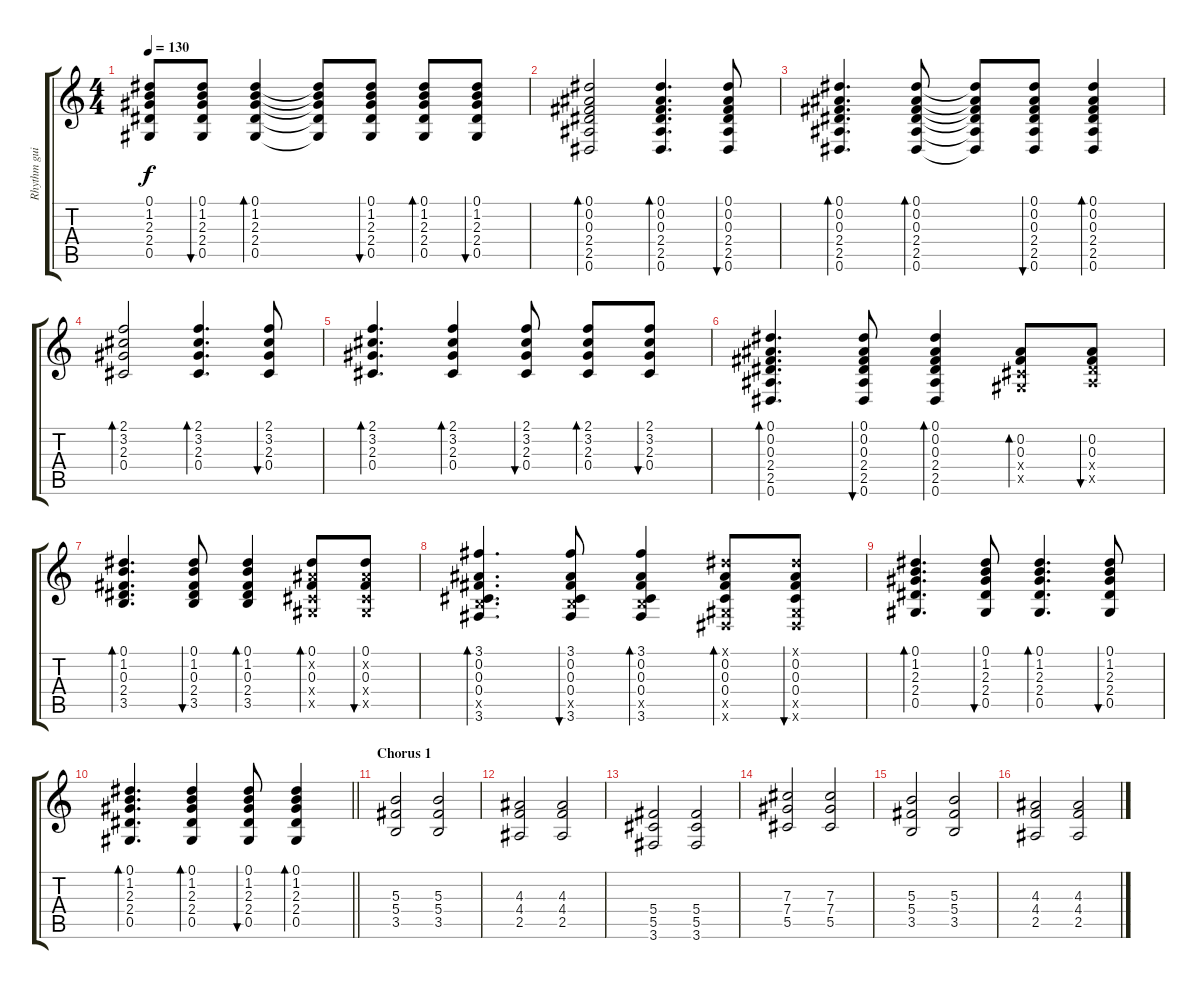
\track ("Rhythm guitar" "Rhythm gui") {instrument overdrivenguitar}
\staff {score tabs}
\tuning (Eb4 Bb3 Gb3 Db3 Ab2 Eb2) {hide}
\ts (4 4)
\tempo 130
\clef g2
\ks c
(0.1{t} 1.2{t} 2.3{t} 2.4{t} 0.5{t}).8{dy f} (0.1 1.2 2.3 2.4 0.5).8{bu 30} (0.1 1.2 2.3 2.4 0.5).4{bd 30} (0.1{t} 1.2{t} 2.3{t} 2.4{t} 0.5{t}).8 (0.1 1.2 2.3 2.4 0.5).8{bu 30} (0.1 1.2 2.3 2.4 0.5).8{bd 30} (0.1 1.2 2.3 2.4 0.5).8{bu 30} |
(0.1 0.2 0.3 2.4 2.5 0.6).2{bd 30} (0.1 0.2 0.3 2.4 2.5 0.6).4{d bd 30} (0.1 0.2 0.3 2.4 2.5 0.6).8{bu 30} |
(0.1 0.2 0.3 2.4 2.5 0.6).4{d bd 30} (0.1 0.2 0.3 2.4 2.5 0.6).8{bd 30} (0.1{t} 0.2{t} 0.3{t} 2.4{t} 2.5{t} 0.6{t}).8 (0.1 0.2 0.3 2.4 2.5 0.6).8{bu 30} (0.1 0.2 0.3 2.4 2.5 0.6).4{bd 30} |
(2.1 3.2 2.3 0.4).2{bd 30} (2.1 3.2 2.3 0.4).4{d bd 30} (2.1 3.2 2.3 0.4).8{bu 30} |
(2.1 3.2 2.3 0.4).4{d bd 30} (2.1 3.2 2.3 0.4).4{bd 30} (2.1 3.2 2.3 0.4).8{bu 30} (2.1 3.2 2.3 0.4).8{bd 30} (2.1 3.2 2.3 0.4).8{bu 30} |
(0.1 0.2 0.3 2.4 2.5 0.6).4{d bd 30} (0.1 0.2 0.3 2.4 2.5 0.6).8{bu 30} (0.1 0.2 0.3 2.4 2.5 0.6).4{bd 30} (0.2 0.3 0.4{x} 0.5{x}).8{bd 30} (0.2 0.3 2.4{x} 2.5{x}).8{bu 30} |
(0.1 1.2 0.3 2.4 3.5).4{d bd 30} (0.1 1.2 0.3 2.4 3.5).8{bu 30} (0.1 1.2 0.3 2.4 3.5).4{bd 30} (0.1 0.2{x} 0.3 0.4{x} 0.5{x}).8{bd 30} (0.1 0.2{x} 0.3 0.4{x} 0.5{x}).8{bu 30} |
(3.1 0.2 0.3 0.4 3.5{x} 3.6).4{d bd 30} (3.1 0.2 0.3 0.4 3.5{x} 3.6).8{bu 30} (3.1 0.2 0.3 0.4 3.5{x} 3.6).4{bd 30} (0.1{x} 0.2 0.3 0.4 0.5{x} 0.6{x}).8{bd 30} (0.1{x} 0.2 0.3 0.4 0.5{x} 0.6{x}).8{bu 30} |
(0.1 1.2 2.3 2.4 0.5).4{d bd 30} (0.1 1.2 2.3 2.4 0.5).8{bu 30} (0.1 1.2 2.3 2.4 0.5).4{d bd 30} (0.1 1.2 2.3 2.4 0.5).8{bu 30} |
\barLineRight lightlight
(0.1 1.2 2.3 2.4 0.5).4{d bd 30} (0.1 1.2 2.3 2.4 0.5).4{bd 30} (0.1 1.2 2.3 2.4 0.5).8{bu 30} (0.1 1.2 2.3 2.4 0.5).4{bd 30} |
\section ("" "Chorus 1")
(5.3 5.4 3.5).2{volume 10 instrument overdrivenguitar} (5.3 5.4 3.5).2 |
(4.3 4.4 2.5).2 (4.3 4.4 2.5).2 |
(5.4 5.5 3.6).2 (5.4 5.5 3.6).2 |
(7.3 7.4 5.5).2 (7.3 7.4 5.5).2 |
(5.3 5.4 3.5).2 (5.3 5.4 3.5).2 |
(4.3 4.4 2.5).2 (4.3 4.4 2.5).2
